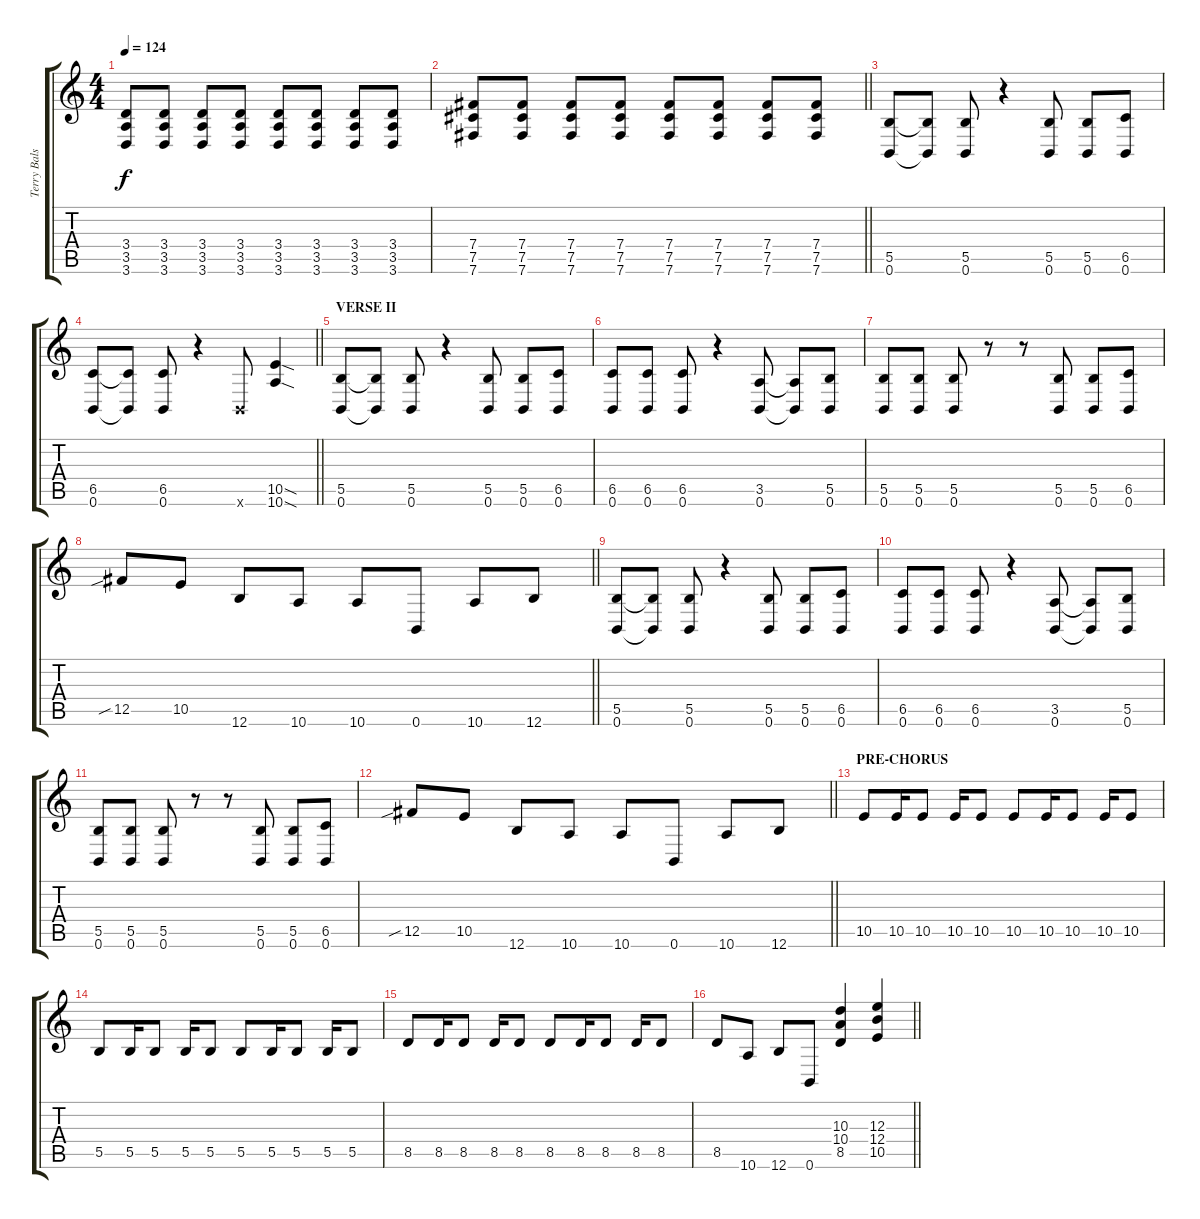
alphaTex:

\track ("Terry Balsamo - lead and rhythm guitar" "Terry Bals") {instrument overdrivenguitar}
\staff {score tabs}
\tuning (Db4 Ab3 E3 B2 Gb2 B1) {hide}
\ts (4 4)
\tempo 124
\clef g2
\ks c
(3.4 3.5 3.6).8{dy f} (3.4 3.5 3.6).8 (3.4 3.5 3.6).8 (3.4 3.5 3.6).8 (3.4 3.5 3.6).8 (3.4 3.5 3.6).8 (3.4 3.5 3.6).8 (3.4 3.5 3.6).8 |
\barLineRight lightlight
(7.4 7.5 7.6).8 (7.4 7.5 7.6).8 (7.4 7.5 7.6).8 (7.4 7.5 7.6).8 (7.4 7.5 7.6).8 (7.4 7.5 7.6).8 (7.4 7.5 7.6).8 (7.4 7.5 7.6).8 |
\section ("" "")
(5.5 0.6).8 (5.5{t} 0.6{t}).8 (5.5 0.6).8 r.4 (5.5 0.6).8 (5.5 0.6).8 (6.5 0.6).8 |
\barLineRight lightlight
(6.5 0.6).8 (6.5{t} 0.6{t}).8 (6.5 0.6).8 r.4 0.6{x}.8 (10.5{sod} 10.6{sod}).4 |
\section ("" "VERSE II")
(5.5 0.6).8 (5.5{t} 0.6{t}).8 (5.5 0.6).8 r.4 (5.5 0.6).8 (5.5 0.6).8 (6.5 0.6).8 |
(6.5 0.6).8 (6.5 0.6).8 (6.5 0.6).8 r.4 (3.5 0.6).8 (3.5{t} 0.6{t}).8 (5.5 0.6).8 |
(5.5 0.6).8 (5.5 0.6).8 (5.5 0.6).8 r.8 r.8 (5.5 0.6).8 (5.5 0.6).8 (6.5 0.6).8 |
\barLineRight lightlight
12.5{sib}.8 10.5.8 12.6.8 10.6.8 10.6.8 0.6.8 10.6.8 12.6.8 |
(5.5 0.6).8 (5.5{t} 0.6{t}).8 (5.5 0.6).8 r.4 (5.5 0.6).8 (5.5 0.6).8 (6.5 0.6).8 |
(6.5 0.6).8 (6.5 0.6).8 (6.5 0.6).8 r.4 (3.5 0.6).8 (3.5{t} 0.6{t}).8 (5.5 0.6).8 |
(5.5 0.6).8 (5.5 0.6).8 (5.5 0.6).8 r.8 r.8 (5.5 0.6).8 (5.5 0.6).8 (6.5 0.6).8 |
\barLineRight lightlight
12.5{sib}.8 10.5.8 12.6.8 10.6.8 10.6.8 0.6.8 10.6.8 12.6.8 |
\section ("" "PRE-CHORUS")
10.5.8 10.5.16 10.5.8 10.5.16 10.5.8 10.5.8 10.5.16 10.5.8 10.5.16 10.5.8 |
5.5.8 5.5.16 5.5.8 5.5.16 5.5.8 5.5.8 5.5.16 5.5.8 5.5.16 5.5.8 |
8.5.8 8.5.16 8.5.8 8.5.16 8.5.8 8.5.8 8.5.16 8.5.8 8.5.16 8.5.8 |
\barLineRight lightlight
8.5.8 10.6.8 12.6.8 0.6.8 (10.3 10.4 8.5).4 (12.3 12.4 10.5).4
